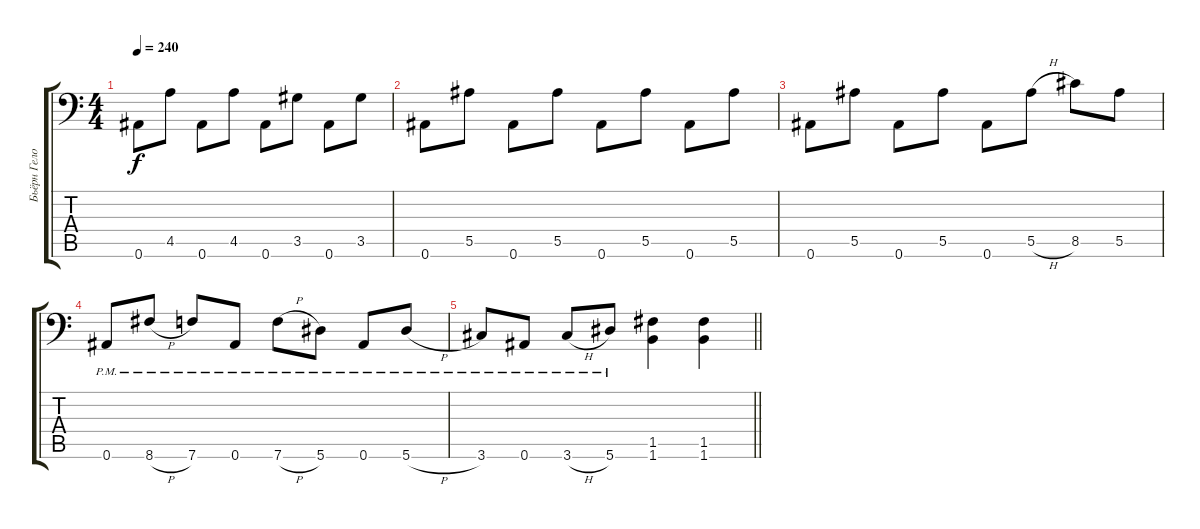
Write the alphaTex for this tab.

\track ("Бьёрн Гелотте" "Бьёрн Гело") {instrument distortionguitar}
\staff {score tabs}
\tuning (C4 G3 Eb3 Bb2 F2 Bb1) {hide}
\ts (4 4)
\tempo 240
\clef f4
\ks c
0.6.8{dy f} 4.5.8 0.6.8 4.5.8 0.6.8 3.5.8 0.6.8 3.5.8 |
0.6.8 5.5.8 0.6.8 5.5.8 0.6.8 5.5.8 0.6.8 5.5.8 |
0.6.8 5.5.8 0.6.8 5.5.8 0.6.8 5.5{h}.8 8.5.8 5.5.8 |
0.6{pm}.8 8.6{h pm}.8 7.6{pm}.8 0.6{pm}.8 7.6{h pm}.8 5.6{pm}.8 0.6{pm}.8 5.6{h pm}.8 |
\barLineRight lightlight
3.6{pm}.8 0.6{pm}.8 3.6{h pm}.8 5.6{pm}.8 (1.5 1.6).4 (1.5 1.6).4
